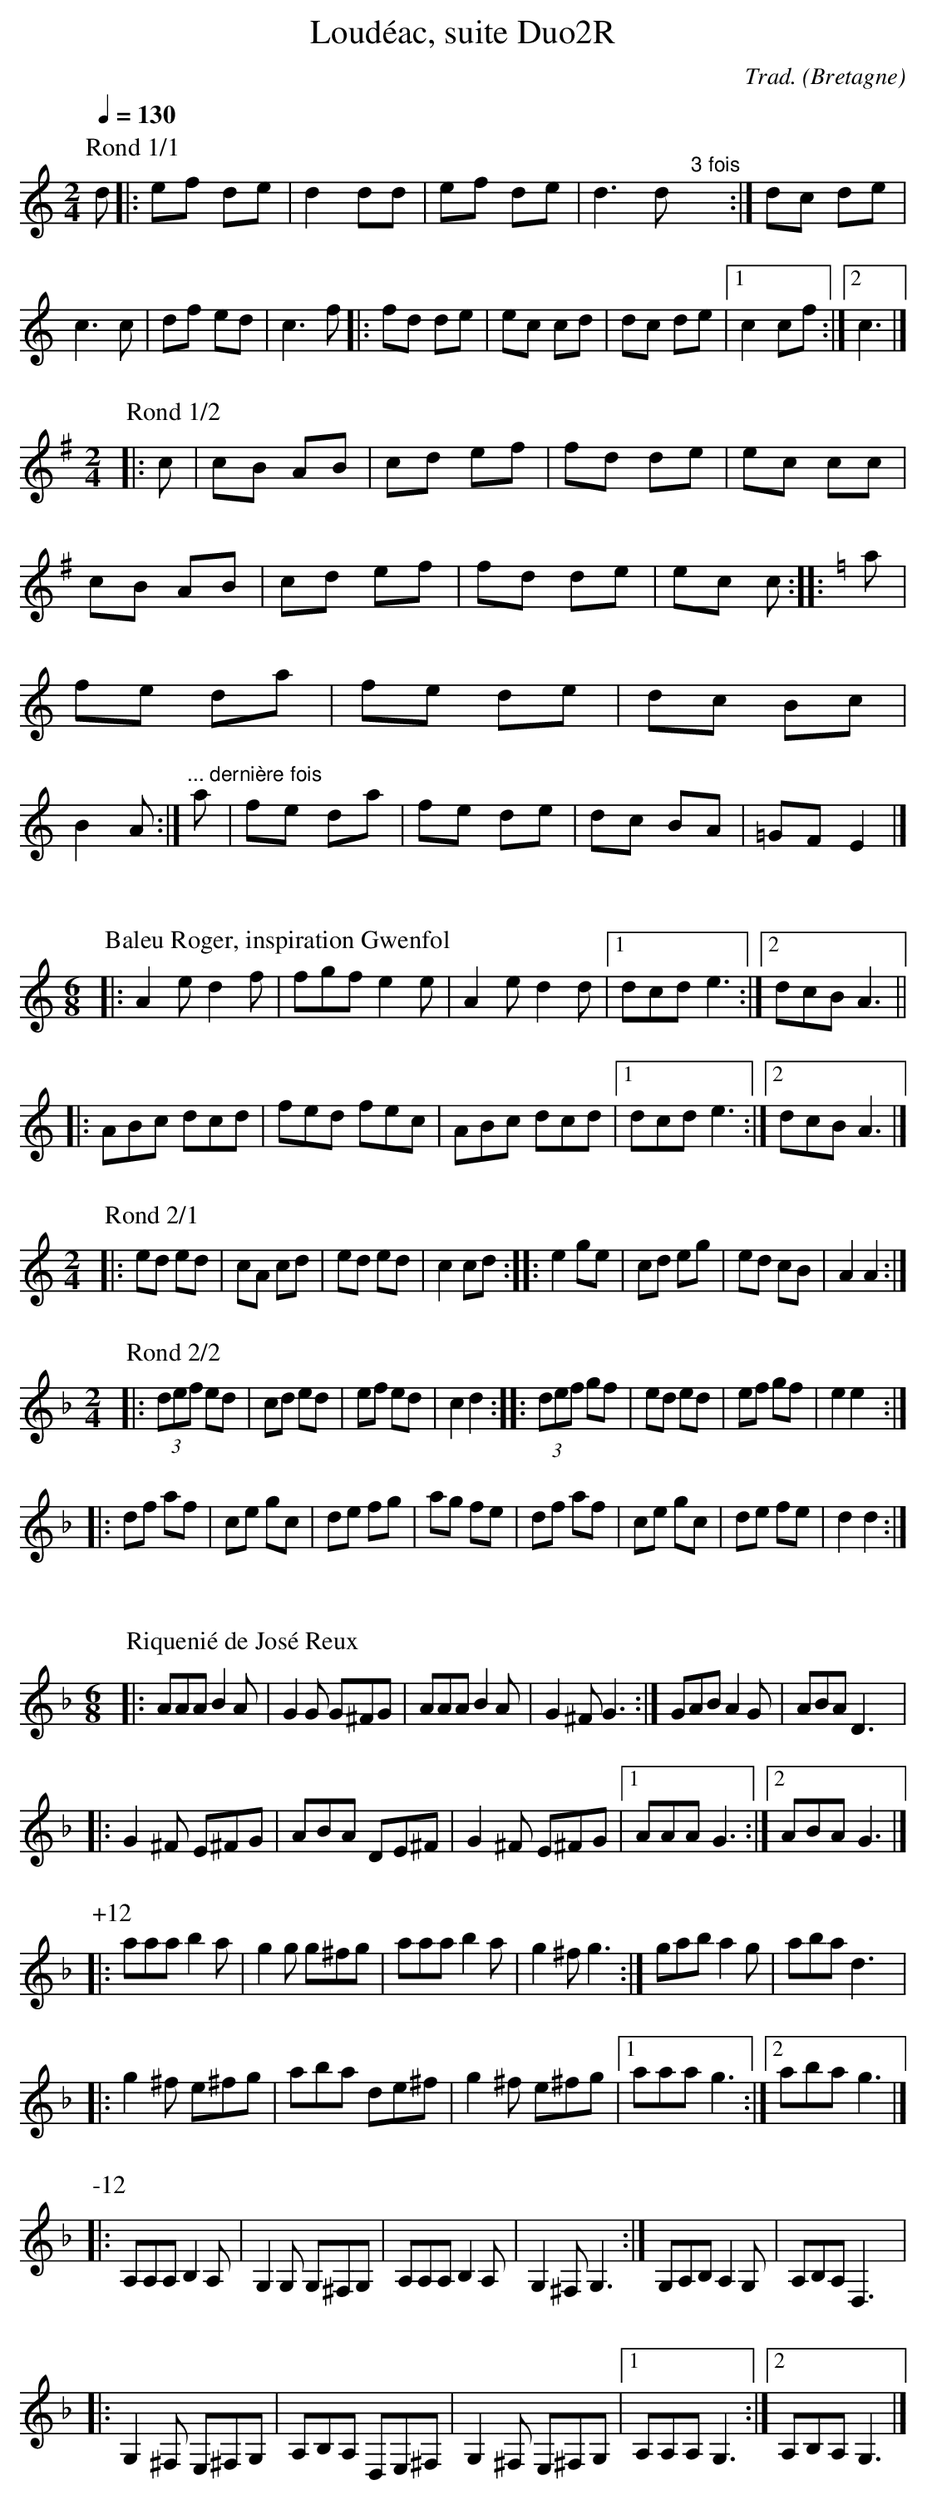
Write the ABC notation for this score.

X:1
T:Loudéac, suite Duo2R
C:Trad.
O:Bretagne
M:2/4
L:1/8
Q:1/4=130
K:Cmaj
P:Rond 1/1
d |: ef de | d2 dd | ef de | d3 d "^ 3 fois"yy :|\
dc de | c3 c | df ed | c3 f |: \
fd de | ec cd | dc de |1 c2 cf :|2 c3 |]
%%vskip 1
P:Rond 1/2
M:2/4
L:1/8
K:Gmaj
|: c | cB AB | cd ef | fd de | ec cc | cB AB | cd ef | fd de | ec c ::\
[K:C]\
a | fe da | fe de | dc Bc | B2 A :|\
"^... dernière fois" a | fe da | fe de | dc BA | =GF E2 |]
%%vskip 20
P:Baleu Roger, inspiration Gwenfol
M:6/8
L:1/8
K:Cmaj
|: A2e d2f | fgf e2e | A2e d2d |1 dcd e3 :|2 dcB A3 ||
%%vskip 1
|: ABc dcd | fed fec | ABc dcd |1 dcd e3 :|2 dcB A3 |]
%%newpage
P:Rond 2/1
M:2/4
L:1/8
K:Cmaj
|: ed ed | cA cd | ed ed | c2 cd ::\
e2 ge | cd eg | ed cB | A2 A2 :|
%%vskip 1
P:Rond 2/2
M:2/4
L:1/8
K:Fmaj
|: (3def ed | cd ed | ef ed | c2 d2 :: (3def gf | ed ed | ef gf | e2 e2 :|
|: df af | ce gc | de fg | ag fe | df af | ce gc | de fe | d2 d2 :|
%%vskip 20
P:Riquenié de José Reux
M:6/8
L:1/8
K:Fmaj
|: AAA B2A | G2G G^FG | AAA B2A | G2^F G3 :| GAB A2G | ABA D3 |:
G2^F E^FG | ABA DE^F | G2^F E^FG |1 AAA G3 :|2 ABA G3 |]
%%vskip 1
P:+12
K:Fmaj
|: aaa b2a | g2g g^fg | aaa b2a | g2^f g3 :| gab a2g | aba d3 |:
g2^f e^fg | aba de^f | g2^f e^fg |1 aaa g3 :|2 aba g3 |]
%%vskip 1
P:-12
K:Fmaj treble
|: A,A,A, B,2A,|G,2G, G,^F,G,|A,A,A, B,2A,|G,2^F, G,3 :| G,A,B, A,2G,|A,B,A, D,3 |:
G,2^F, E,^F,G, | A,B,A, D,E,^F, | G,2^F, E,^F,G, |1 A,A,A, G,3 :|2 A,B,A, G,3 |]
